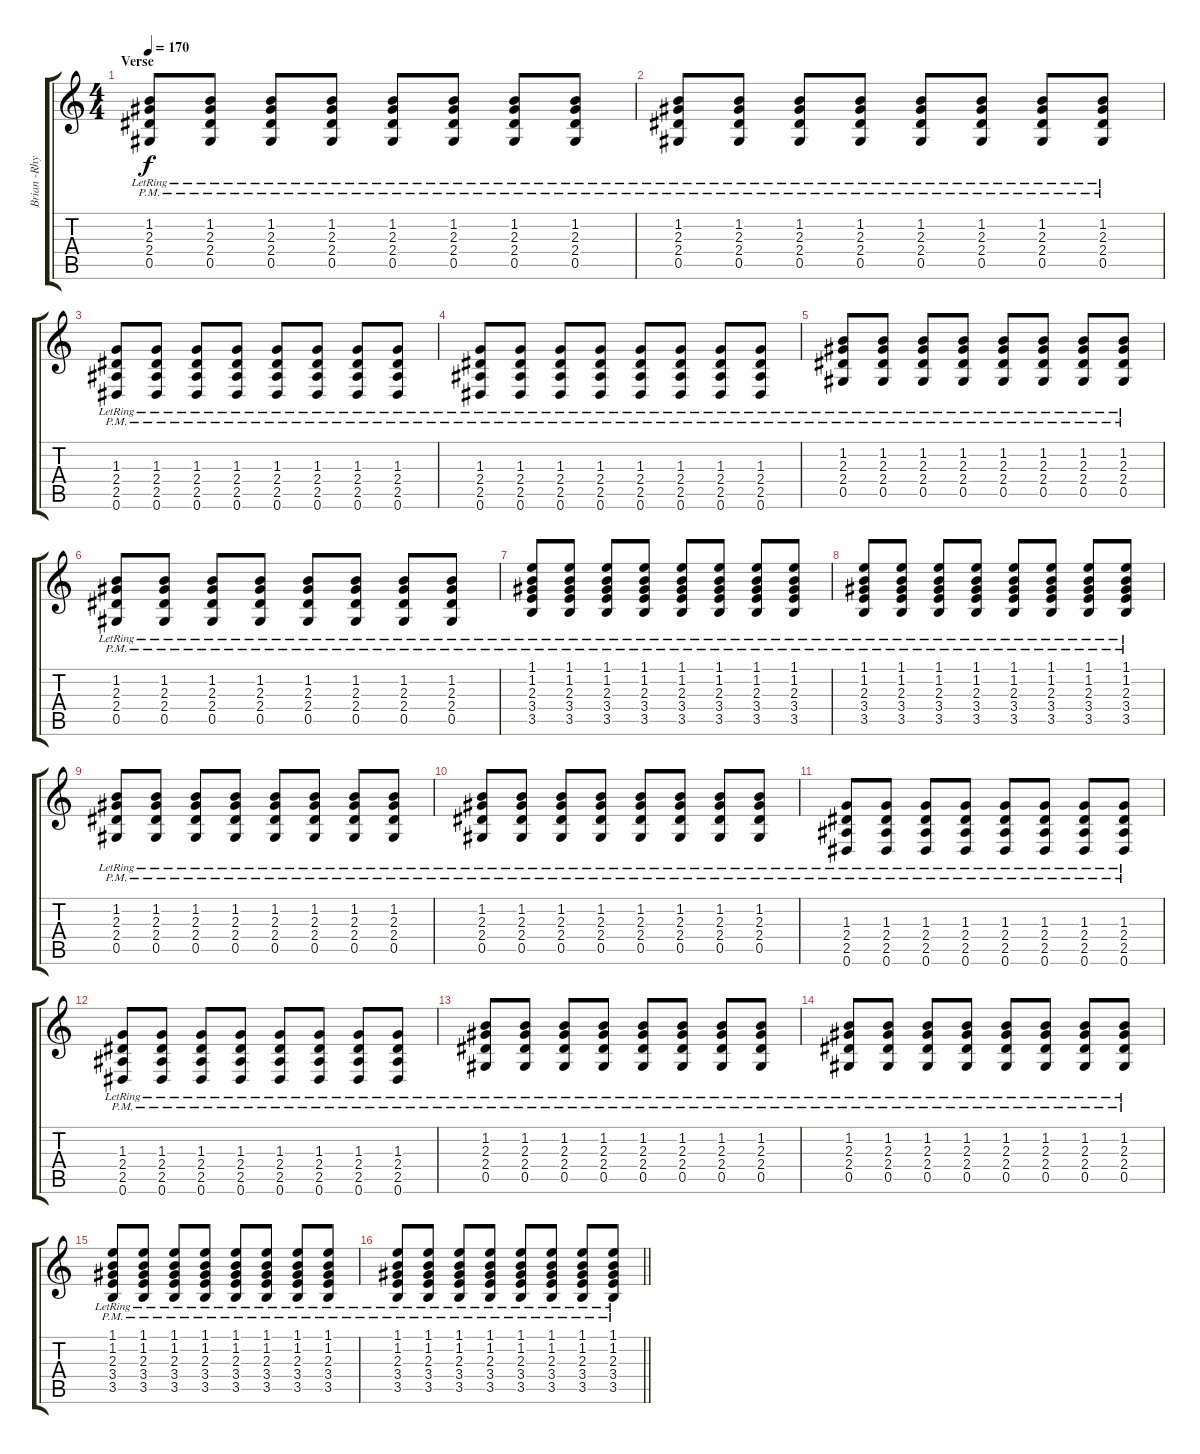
\track ("Brian -Rhythm" "Brian -Rhy") {instrument electricguitarclean}
\staff {score tabs}
\tuning (Eb4 Bb3 Gb3 Db3 Ab2 Eb2) {hide}
\ts (4 4)
\section ("" "Verse")
\tempo 170
\clef g2
\ks c
(1.2{pm lr} 2.3{pm lr} 2.4{pm lr} 0.5{pm lr}).8{dy f} (1.2{pm lr} 2.3{pm lr} 2.4{pm lr} 0.5{pm lr}).8 (1.2{pm lr} 2.3{pm lr} 2.4{pm lr} 0.5{pm lr}).8 (1.2{pm lr} 2.3{pm lr} 2.4{pm lr} 0.5{pm lr}).8 (1.2{pm lr} 2.3{pm lr} 2.4{pm lr} 0.5{pm lr}).8 (1.2{pm lr} 2.3{pm lr} 2.4{pm lr} 0.5{pm lr}).8 (1.2{pm lr} 2.3{pm lr} 2.4{pm lr} 0.5{pm lr}).8 (1.2{pm lr} 2.3{pm lr} 2.4{pm lr} 0.5{pm lr}).8 |
(1.2{pm lr} 2.3{pm lr} 2.4{pm lr} 0.5{pm lr}).8 (1.2{pm lr} 2.3{pm lr} 2.4{pm lr} 0.5{pm lr}).8 (1.2{pm lr} 2.3{pm lr} 2.4{pm lr} 0.5{pm lr}).8 (1.2{pm lr} 2.3{pm lr} 2.4{pm lr} 0.5{pm lr}).8 (1.2{pm lr} 2.3{pm lr} 2.4{pm lr} 0.5{pm lr}).8 (1.2{pm lr} 2.3{pm lr} 2.4{pm lr} 0.5{pm lr}).8 (1.2{pm lr} 2.3{pm lr} 2.4{pm lr} 0.5{pm lr}).8 (1.2{pm lr} 2.3{pm lr} 2.4{pm lr} 0.5{pm lr}).8 |
(1.3{pm lr} 2.4{pm lr} 2.5{pm lr} 0.6{pm lr}).8 (1.3{pm lr} 2.4{pm lr} 2.5{pm lr} 0.6{pm lr}).8 (1.3{pm lr} 2.4{pm lr} 2.5{pm lr} 0.6{pm lr}).8 (1.3{pm lr} 2.4{pm lr} 2.5{pm lr} 0.6{pm lr}).8 (1.3{pm lr} 2.4{pm lr} 2.5{pm lr} 0.6{pm lr}).8 (1.3{pm lr} 2.4{pm lr} 2.5{pm lr} 0.6{pm lr}).8 (1.3{pm lr} 2.4{pm lr} 2.5{pm lr} 0.6{pm lr}).8 (1.3{pm lr} 2.4{pm lr} 2.5{pm lr} 0.6{pm lr}).8 |
(1.3{pm lr} 2.4{pm lr} 2.5{pm lr} 0.6{pm lr}).8 (1.3{pm lr} 2.4{pm lr} 2.5{pm lr} 0.6{pm lr}).8 (1.3{pm lr} 2.4{pm lr} 2.5{pm lr} 0.6{pm lr}).8 (1.3{pm lr} 2.4{pm lr} 2.5{pm lr} 0.6{pm lr}).8 (1.3{pm lr} 2.4{pm lr} 2.5{pm lr} 0.6{pm lr}).8 (1.3{pm lr} 2.4{pm lr} 2.5{pm lr} 0.6{pm lr}).8 (1.3{pm lr} 2.4{pm lr} 2.5{pm lr} 0.6{pm lr}).8 (1.3{pm lr} 2.4{pm lr} 2.5{pm lr} 0.6{pm lr}).8 |
(1.2{pm lr} 2.3{pm lr} 2.4{pm lr} 0.5{pm lr}).8 (1.2{pm lr} 2.3{pm lr} 2.4{pm lr} 0.5{pm lr}).8 (1.2{pm lr} 2.3{pm lr} 2.4{pm lr} 0.5{pm lr}).8 (1.2{pm lr} 2.3{pm lr} 2.4{pm lr} 0.5{pm lr}).8 (1.2{pm lr} 2.3{pm lr} 2.4{pm lr} 0.5{pm lr}).8 (1.2{pm lr} 2.3{pm lr} 2.4{pm lr} 0.5{pm lr}).8 (1.2{pm lr} 2.3{pm lr} 2.4{pm lr} 0.5{pm lr}).8 (1.2{pm lr} 2.3{pm lr} 2.4{pm lr} 0.5{pm lr}).8 |
(1.2{pm lr} 2.3{pm lr} 2.4{pm lr} 0.5{pm lr}).8 (1.2{pm lr} 2.3{pm lr} 2.4{pm lr} 0.5{pm lr}).8 (1.2{pm lr} 2.3{pm lr} 2.4{pm lr} 0.5{pm lr}).8 (1.2{pm lr} 2.3{pm lr} 2.4{pm lr} 0.5{pm lr}).8 (1.2{pm lr} 2.3{pm lr} 2.4{pm lr} 0.5{pm lr}).8 (1.2{pm lr} 2.3{pm lr} 2.4{pm lr} 0.5{pm lr}).8 (1.2{pm lr} 2.3{pm lr} 2.4{pm lr} 0.5{pm lr}).8 (1.2{pm lr} 2.3{pm lr} 2.4{pm lr} 0.5{pm lr}).8 |
(1.1{lr} 1.2{lr} 2.3{pm lr} 3.4{pm lr} 3.5{pm lr}).8 (1.1{lr} 1.2{lr} 2.3{pm lr} 3.4{pm lr} 3.5{pm lr}).8 (1.1{lr} 1.2{lr} 2.3{pm lr} 3.4{pm lr} 3.5{pm lr}).8 (1.1{lr} 1.2{lr} 2.3{pm lr} 3.4{pm lr} 3.5{pm lr}).8 (1.1{lr} 1.2{lr} 2.3{pm lr} 3.4{pm lr} 3.5{pm lr}).8 (1.1{lr} 1.2{lr} 2.3{pm lr} 3.4{pm lr} 3.5{pm lr}).8 (1.1{lr} 1.2{lr} 2.3{pm lr} 3.4{pm lr} 3.5{pm lr}).8 (1.1{lr} 1.2{lr} 2.3{pm lr} 3.4{pm lr} 3.5{pm lr}).8 |
(1.1{lr} 1.2{lr} 2.3{pm lr} 3.4{pm lr} 3.5{pm lr}).8 (1.1{lr} 1.2{lr} 2.3{pm lr} 3.4{pm lr} 3.5{pm lr}).8 (1.1{lr} 1.2{lr} 2.3{pm lr} 3.4{pm lr} 3.5{pm lr}).8 (1.1{lr} 1.2{lr} 2.3{pm lr} 3.4{pm lr} 3.5{pm lr}).8 (1.1{lr} 1.2{lr} 2.3{pm lr} 3.4{pm lr} 3.5{pm lr}).8 (1.1{lr} 1.2{lr} 2.3{pm lr} 3.4{pm lr} 3.5{pm lr}).8 (1.1{lr} 1.2{lr} 2.3{pm lr} 3.4{pm lr} 3.5{pm lr}).8 (1.1{lr} 1.2{lr} 2.3{pm lr} 3.4{pm lr} 3.5{pm lr}).8 |
(1.2{pm lr} 2.3{pm lr} 2.4{pm lr} 0.5{pm lr}).8 (1.2{pm lr} 2.3{pm lr} 2.4{pm lr} 0.5{pm lr}).8 (1.2{pm lr} 2.3{pm lr} 2.4{pm lr} 0.5{pm lr}).8 (1.2{pm lr} 2.3{pm lr} 2.4{pm lr} 0.5{pm lr}).8 (1.2{pm lr} 2.3{pm lr} 2.4{pm lr} 0.5{pm lr}).8 (1.2{pm lr} 2.3{pm lr} 2.4{pm lr} 0.5{pm lr}).8 (1.2{pm lr} 2.3{pm lr} 2.4{pm lr} 0.5{pm lr}).8 (1.2{pm lr} 2.3{pm lr} 2.4{pm lr} 0.5{pm lr}).8 |
(1.2{pm lr} 2.3{pm lr} 2.4{pm lr} 0.5{pm lr}).8 (1.2{pm lr} 2.3{pm lr} 2.4{pm lr} 0.5{pm lr}).8 (1.2{pm lr} 2.3{pm lr} 2.4{pm lr} 0.5{pm lr}).8 (1.2{pm lr} 2.3{pm lr} 2.4{pm lr} 0.5{pm lr}).8 (1.2{pm lr} 2.3{pm lr} 2.4{pm lr} 0.5{pm lr}).8 (1.2{pm lr} 2.3{pm lr} 2.4{pm lr} 0.5{pm lr}).8 (1.2{pm lr} 2.3{pm lr} 2.4{pm lr} 0.5{pm lr}).8 (1.2{pm lr} 2.3{pm lr} 2.4{pm lr} 0.5{pm lr}).8 |
(1.3{pm lr} 2.4{pm lr} 2.5{pm lr} 0.6{pm lr}).8 (1.3{pm lr} 2.4{pm lr} 2.5{pm lr} 0.6{pm lr}).8 (1.3{pm lr} 2.4{pm lr} 2.5{pm lr} 0.6{pm lr}).8 (1.3{pm lr} 2.4{pm lr} 2.5{pm lr} 0.6{pm lr}).8 (1.3{pm lr} 2.4{pm lr} 2.5{pm lr} 0.6{pm lr}).8 (1.3{pm lr} 2.4{pm lr} 2.5{pm lr} 0.6{pm lr}).8 (1.3{pm lr} 2.4{pm lr} 2.5{pm lr} 0.6{pm lr}).8 (1.3{pm lr} 2.4{pm lr} 2.5{pm lr} 0.6{pm lr}).8 |
(1.3{pm lr} 2.4{pm lr} 2.5{pm lr} 0.6{pm lr}).8 (1.3{pm lr} 2.4{pm lr} 2.5{pm lr} 0.6{pm lr}).8 (1.3{pm lr} 2.4{pm lr} 2.5{pm lr} 0.6{pm lr}).8 (1.3{pm lr} 2.4{pm lr} 2.5{pm lr} 0.6{pm lr}).8 (1.3{pm lr} 2.4{pm lr} 2.5{pm lr} 0.6{pm lr}).8 (1.3{pm lr} 2.4{pm lr} 2.5{pm lr} 0.6{pm lr}).8 (1.3{pm lr} 2.4{pm lr} 2.5{pm lr} 0.6{pm lr}).8 (1.3{pm lr} 2.4{pm lr} 2.5{pm lr} 0.6{pm lr}).8 |
(1.2{pm lr} 2.3{pm lr} 2.4{pm lr} 0.5{pm lr}).8 (1.2{pm lr} 2.3{pm lr} 2.4{pm lr} 0.5{pm lr}).8 (1.2{pm lr} 2.3{pm lr} 2.4{pm lr} 0.5{pm lr}).8 (1.2{pm lr} 2.3{pm lr} 2.4{pm lr} 0.5{pm lr}).8 (1.2{pm lr} 2.3{pm lr} 2.4{pm lr} 0.5{pm lr}).8 (1.2{pm lr} 2.3{pm lr} 2.4{pm lr} 0.5{pm lr}).8 (1.2{pm lr} 2.3{pm lr} 2.4{pm lr} 0.5{pm lr}).8 (1.2{pm lr} 2.3{pm lr} 2.4{pm lr} 0.5{pm lr}).8 |
(1.2{pm lr} 2.3{pm lr} 2.4{pm lr} 0.5{pm lr}).8 (1.2{pm lr} 2.3{pm lr} 2.4{pm lr} 0.5{pm lr}).8 (1.2{pm lr} 2.3{pm lr} 2.4{pm lr} 0.5{pm lr}).8 (1.2{pm lr} 2.3{pm lr} 2.4{pm lr} 0.5{pm lr}).8 (1.2{pm lr} 2.3{pm lr} 2.4{pm lr} 0.5{pm lr}).8 (1.2{pm lr} 2.3{pm lr} 2.4{pm lr} 0.5{pm lr}).8 (1.2{pm lr} 2.3{pm lr} 2.4{pm lr} 0.5{pm lr}).8 (1.2{pm lr} 2.3{pm lr} 2.4{pm lr} 0.5{pm lr}).8 |
(1.1{lr} 1.2{lr} 2.3{pm lr} 3.4{pm lr} 3.5{pm lr}).8 (1.1{lr} 1.2{lr} 2.3{pm lr} 3.4{pm lr} 3.5{pm lr}).8 (1.1{lr} 1.2{lr} 2.3{pm lr} 3.4{pm lr} 3.5{pm lr}).8 (1.1{lr} 1.2{lr} 2.3{pm lr} 3.4{pm lr} 3.5{pm lr}).8 (1.1{lr} 1.2{lr} 2.3{pm lr} 3.4{pm lr} 3.5{pm lr}).8 (1.1{lr} 1.2{lr} 2.3{pm lr} 3.4{pm lr} 3.5{pm lr}).8 (1.1{lr} 1.2{lr} 2.3{pm lr} 3.4{pm lr} 3.5{pm lr}).8 (1.1{lr} 1.2{lr} 2.3{pm lr} 3.4{pm lr} 3.5{pm lr}).8 |
\barLineRight lightlight
(1.1{lr} 1.2{lr} 2.3{pm lr} 3.4{pm lr} 3.5{pm lr}).8 (1.1{lr} 1.2{lr} 2.3{pm lr} 3.4{pm lr} 3.5{pm lr}).8 (1.1{lr} 1.2{lr} 2.3{pm lr} 3.4{pm lr} 3.5{pm lr}).8 (1.1{lr} 1.2{lr} 2.3{pm lr} 3.4{pm lr} 3.5{pm lr}).8 (1.1{lr} 1.2{lr} 2.3{pm lr} 3.4{pm lr} 3.5{pm lr}).8 (1.1{lr} 1.2{lr} 2.3{pm lr} 3.4{pm lr} 3.5{pm lr}).8 (1.1{lr} 1.2{lr} 2.3{pm lr} 3.4{pm lr} 3.5{pm lr}).8 (1.1{lr} 1.2{lr} 2.3{pm lr} 3.4{pm lr} 3.5{pm lr}).8
